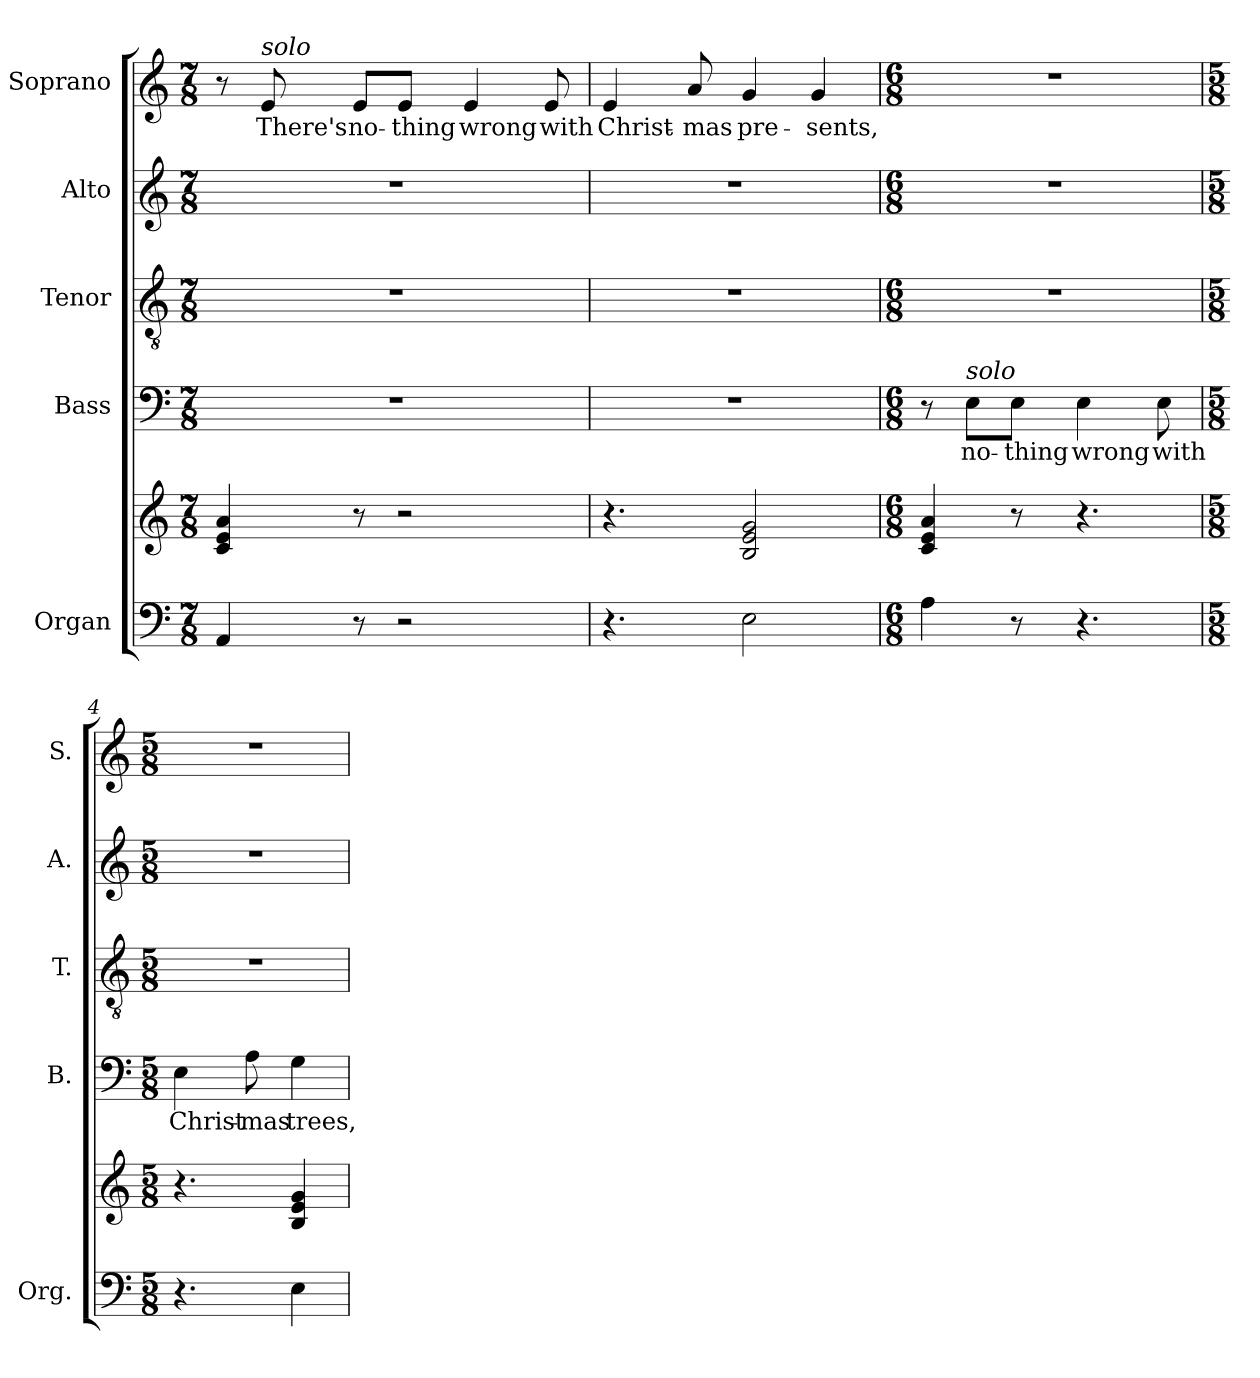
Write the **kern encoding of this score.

**kern	**kern	**kern	**text	**kern	**kern	**kern	**text
*part5	*part5	*part4	*part4	*part3	*part2	*part1	*part1
*staff6	*staff5	*staff4	*staff4	*staff3	*staff2	*staff1	*staff1
*I"Organ	*	*I"Bass	*	*I"Tenor	*I"Alto	*I"Soprano	*
*I'Org.	*	*I'B.	*	*I'T.	*I'A.	*I'S.	*
!!LO:PB:g=z
*clefF4	*clefG2	*clefF4	*	*clefGv2	*clefG2	*clefG2	*
*	*	*	*	*ITrd7c12	*	*	*
*k[]	*k[]	*k[]	*	*k[]	*k[]	*k[]	*
*C:	*C:	*C:	*	*C:	*C:	*C:	*
*M7/8	*M7/8	*M7/8	*	*M7/8	*M7/8	*M7/8	*
*MM90	*MM90	*MM90	*	*MM90	*MM90	*MM90	*
=1	=1	=1	=1	=1	=1	=1	=1
!	!	!LO:N:vis=1	!	!LO:N:vis=1	!LO:N:vis=1	!	!
4AAi/	4ci/ 4ei 4ai	2..r	.	2..r	2..r	8r	.
!	!	!	!	!	!	!LO:TX:a:i:t=solo	!
!	!	!	!	!	!	!	!LO:LY:b:color=#000000
.	.	.	.	.	.	8ei/	There's
!	!	!	!	!	!	!	!LO:LY:b:color=#000000
8r	8r	.	.	.	.	8ei/L	no-
!	!	!	!	!	!	!	!LO:LY:b:color=#000000
2r	2r	.	.	.	.	8ei/J	-thing
!	!	!	!	!	!	!	!LO:LY:b:color=#000000
.	.	.	.	.	.	4ei/	wrong
!	!	!	!	!	!	!	!LO:LY:b:color=#000000
.	.	.	.	.	.	8ei/	with
=2	=2	=2	=2	=2	=2	=2	=2
!	!	!LO:N:vis=1	!	!LO:N:vis=1	!LO:N:vis=1	!	!
!	!	!	!	!	!	!	!LO:LY:b:color=#000000
4.r	4.r	2..r	.	2..r	2..r	4ei/	Christ-
!	!	!	!	!	!	!	!LO:LY:b:color=#000000
.	.	.	.	.	.	8ai/	-mas
!	!	!	!	!	!	!	!LO:LY:b:color=#000000
2Ei\	2Bi/ 2ei 2gi	.	.	.	.	4gi/	pre-
!	!	!	!	!	!	!	!LO:LY:b:color=#000000
.	.	.	.	.	.	4gi/	-sents,
=3	=3	=3	=3	=3	=3	=3	=3
*M6/8	*M6/8	*M6/8	*	*M6/8	*M6/8	*M6/8	*
!	!	!	!	!LO:N:vis=1	!LO:N:vis=1	!LO:N:vis=1	!
4Ai\	4ci/ 4ei 4ai	8r	.	2.r	2.r	2.r	.
!	!	!LO:TX:a:i:t=solo	!	!	!	!	!
!	!	!	!LO:LY:b:color=#000000	!	!	!	!
.	.	8Ei\L	no-	.	.	.	.
!	!	!	!LO:LY:b:color=#000000	!	!	!	!
8r	8r	8Ei\J	-thing	.	.	.	.
!	!	!	!LO:LY:b:color=#000000	!	!	!	!
4.r	4.r	4Ei\	wrong	.	.	.	.
!	!	!	!LO:LY:b:color=#000000	!	!	!	!
.	.	8Ei\	with	.	.	.	.
!!LO:LB:g=z
=4	=4	=4	=4	=4	=4	=4	=4
*M5/8	*M5/8	*M5/8	*	*M5/8	*M5/8	*M5/8	*
!	!	!	!LO:LY:b:color=#000000	!LO:N:vis=1	!LO:N:vis=1	!LO:N:vis=1	!
4.r	4.r	4Ei\	Christ-	8%5r	8%5r	8%5r	.
!	!	!	!LO:LY:b:color=#000000	!	!	!	!
.	.	8Ai\	-mas	.	.	.	.
!	!	!	!LO:LY:b:color=#000000	!	!	!	!
4Ei\	4Bi/ 4ei 4gi	4Gi\	trees,	.	.	.	.
=	=	=	=	=	=	=	=
*-	*-	*-	*-	*-	*-	*-	*-
